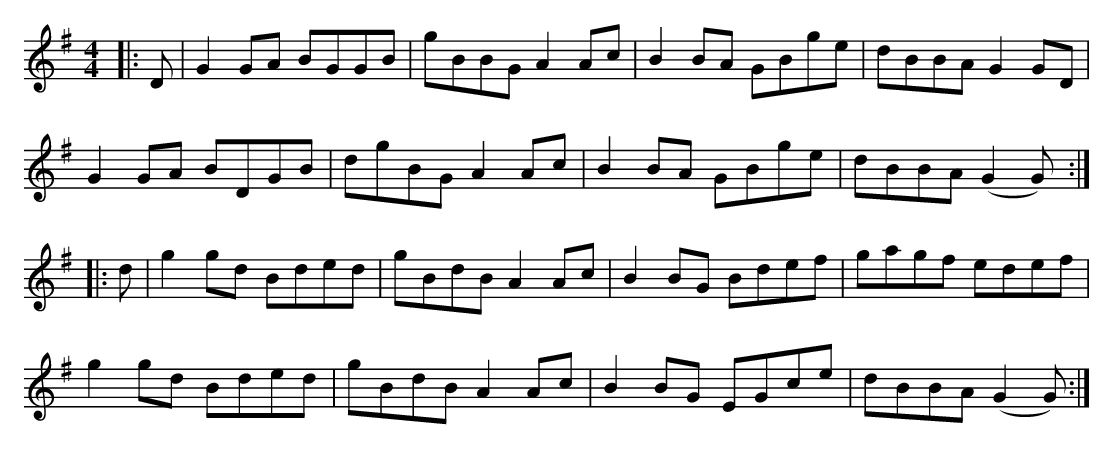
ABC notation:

X:1
M:4/4
K:G
|:D|G2 GA BGGB|gBBG A2 Ac|B2 BA GBge|dBBA G2 GD|
G2 GA BDGB|dgBG A2 Ac|B2 BA GBge|dBBA (G2G):|
|:d|g2 gd Bded|gBdB A2 Ac|B2 BG Bdef|gagf edef|
g2 gd Bded|gBdB A2 Ac|B2 BG EGce|dBBA (G2G):|
